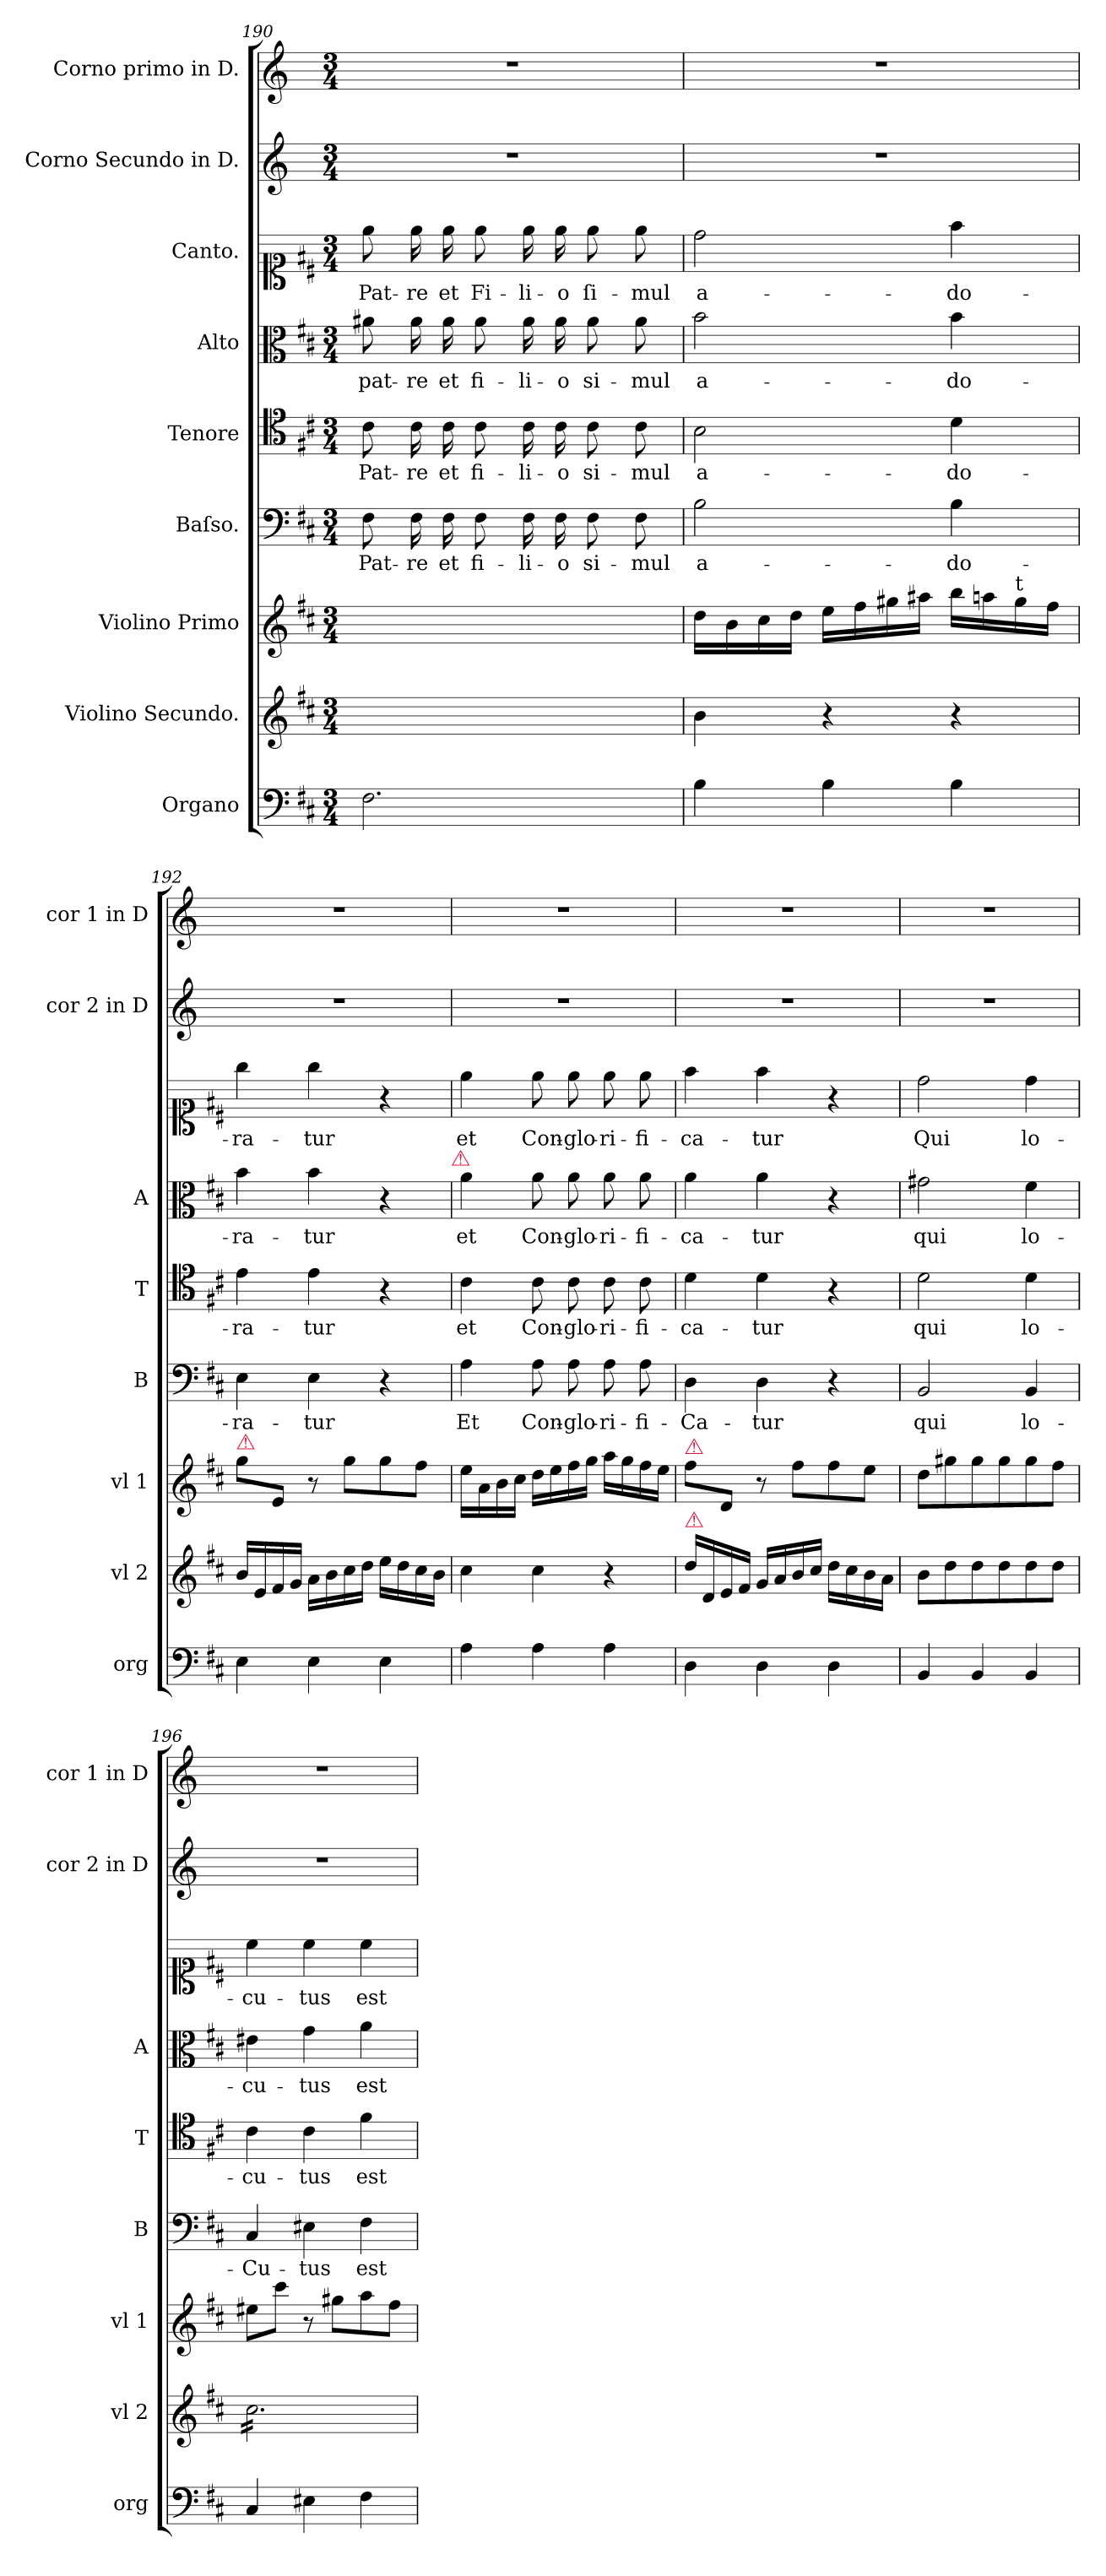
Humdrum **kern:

**kern	**kern	**kern	**kern	**text	**kern	**text	**kern	**text	**kern	**text	**kern	**kern
*part9	*part8	*part7	*part6	*part6	*part5	*part5	*part4	*part4	*part3	*part3	*part2	*part1
*staff9	*staff8	*staff7	*staff6	*staff6	*staff5	*staff5	*staff4	*staff4	*staff3	*staff3	*staff2	*staff1
*I"Organo	*I"Violino Secundo.	*I"Violino Primo	*I"Baſso.	*	*I"Tenore	*	*I"Alto	*	*I"Canto.	*	*I"Corno Secundo in D.	*I"Corno primo in D.
*I'org	*I'vl 2	*I'vl 1	*I'B	*	*I'T	*	*I'A	*	*	*	*I'cor 2 in D	*I'cor 1 in D
*clefF4	*clefG2	*clefG2	*clefF4	*	*clefC4	*	*clefC3	*	*clefC1	*	*clefG2	*clefG2
*	*	*	*	*	*	*	*	*	*	*	*ITrd6c10	*ITrd6c10
*k[f#c#]	*k[f#c#]	*k[f#c#]	*k[f#c#]	*	*k[f#c#]	*	*k[f#c#]	*	*k[f#c#]	*	*k[f#c#]	*k[f#c#]
*M3/4	*M3/4	*M3/4	*M3/4	*	*M3/4	*	*M3/4	*	*M3/4	*	*M3/4	*M3/4
=190	=190	=190	=190	=190	=190	=190	=190	=190	=190	=190	=190	=190
2.F#\	8a#X\yy]	8ee\yy]	8F#\	Pat-	8c#\	Pat-	8a#X\	pat-	8ee\	Pat-	2.r	2.r
.	4a#\yy	4ee\yy	16F#\	-re	16c#\	-re	16a#\	-re	16ee\	-re	.	.
.	.	.	16F#\	et	16c#\	et	16a#\	et	16ee\	et	.	.
.	.	.	8F#\	fi-	8c#\	fi-	8a#\	fi-	8ee\	Fi-	.	.
.	4a#\yy	4ee\yy	16F#\	-li-	16c#\	-li-	16a#\	-li-	16ee\	-li-	.	.
.	.	.	16F#\	-o	16c#\	-o	16a#\	-o	16ee\	-o	.	.
.	.	.	8F#\	si-	8c#\	si-	8a#\	si-	8ee\	ſi-	.	.
.	8a#\yy	8ee\yy	8F#\	-mul	8c#\	-mul	8a#\	-mul	8ee\	-mul	.	.
=191	=191	=191	=191	=191	=191	=191	=191	=191	=191	=191	=191	=191
4B\	4b\	16dd\LL	2B\	a-	2B\	a-	2b\	a-	2dd\	a-	2.r	2.r
.	.	16b\	.	.	.	.	.	.	.	.	.	.
.	.	16cc#\	.	.	.	.	.	.	.	.	.	.
.	.	16dd\JJ	.	.	.	.	.	.	.	.	.	.
4B\	4r	16ee\LL	.	.	.	.	.	.	.	.	.	.
.	.	16ff#\	.	.	.	.	.	.	.	.	.	.
.	.	16gg#X\	.	.	.	.	.	.	.	.	.	.
.	.	16aa#X\JJ	.	.	.	.	.	.	.	.	.	.
4B\	4r	16bb\LL	4B\	-do-	4d\	-do-	4b\	-do-	4ff#\	-do-	.	.
.	.	16aan\	.	.	.	.	.	.	.	.	.	.
!	!	!LO:TX:a:t=t	!	!	!	!	!	!	!	!	!	!
.	.	16gg#\	.	.	.	.	.	.	.	.	.	.
.	.	16ff#\JJ	.	.	.	.	.	.	.	.	.	.
=192	=192	=192	=192	=192	=192	=192	=192	=192	=192	=192	=192	=192
!	!	!LO:TX:a:color=crimson:t=⚠	!	!	!	!	!	!	!	!	!	!
4E\	16b/LL	8gg\L	4E\	-ra-	4e\	-ra-	4b\	-ra-	4gg\	-ra-	2.r	2.r
.	16e/	.	.	.	.	.	.	.	.	.	.	.
.	16f#/	8e/J	.	.	.	.	.	.	.	.	.	.
.	16g/JJ	.	.	.	.	.	.	.	.	.	.	.
4E\	16a\LL	8r	4E\	-tur	4e\	-tur	4b\	-tur	4gg\	-tur	.	.
.	16b\	.	.	.	.	.	.	.	.	.	.	.
.	16cc#\	8gg\L	.	.	.	.	.	.	.	.	.	.
.	16dd\JJ	.	.	.	.	.	.	.	.	.	.	.
4E\	16ee\LL	8gg\	4r	.	4r	.	4r	.	4r	.	.	.
.	16dd\	.	.	.	.	.	.	.	.	.	.	.
.	16cc#\	8ff#\J	.	.	.	.	.	.	.	.	.	.
.	16b\JJ	.	.	.	.	.	.	.	.	.	.	.
!	!	!	!	!	!	!	!LO:TX:a:color=crimson:t=⚠	!	!	!	!	!
=193	=193	=193	=193	=193	=193	=193	=193	=193	=193	=193	=193	=193
4A\	4cc#\	16ee\LL	4A\	Et	4c#\	et	4a\	et	4ee\	et	2.r	2.r
.	.	16a\	.	.	.	.	.	.	.	.	.	.
.	.	16b\	.	.	.	.	.	.	.	.	.	.
.	.	16cc#\JJ	.	.	.	.	.	.	.	.	.	.
4A\	4cc#\	16dd\LL	8A\	Con-	8c#\	Con-	8a\	Con-	8ee\	Con-	.	.
.	.	16ee\	.	.	.	.	.	.	.	.	.	.
.	.	16ff#\	8A\	-glo-	8c#\	-glo-	8a\	-glo-	8ee\	-glo-	.	.
.	.	16gg\JJ	.	.	.	.	.	.	.	.	.	.
4A\	4r	16aa\LL	8A\	-ri-	8c#\	-ri-	8a\	-ri-	8ee\	-ri-	.	.
.	.	16gg\	.	.	.	.	.	.	.	.	.	.
.	.	16ff#\	8A\	-fi-	8c#\	-fi-	8a\	-fi-	8ee\	-fi-	.	.
.	.	16ee\JJ	.	.	.	.	.	.	.	.	.	.
=194	=194	=194	=194	=194	=194	=194	=194	=194	=194	=194	=194	=194
!	!	!LO:TX:a:color=crimson:t=⚠	!	!	!	!	!	!	!	!	!	!
!	!LO:TX:a:color=crimson:t=⚠	!	!	!	!	!	!	!	!	!	!	!
4D\	16dd\LL	8ff#\L	4D\	-Ca-	4d\	-ca-	4a\	-ca-	4ff#\	-ca-	2.r	2.r
.	16d/	.	.	.	.	.	.	.	.	.	.	.
.	16e/	8d/J	.	.	.	.	.	.	.	.	.	.
.	16f#/JJ	.	.	.	.	.	.	.	.	.	.	.
4D\	16g/LL	8r	4D\	-tur	4d\	-tur	4a\	-tur	4ff#\	-tur	.	.
.	16a/	.	.	.	.	.	.	.	.	.	.	.
.	16b/	8ff#\L	.	.	.	.	.	.	.	.	.	.
.	16cc#/JJ	.	.	.	.	.	.	.	.	.	.	.
4D\	16dd\LL	8ff#\	4r	.	4r	.	4r	.	4r	.	.	.
.	16cc#\	.	.	.	.	.	.	.	.	.	.	.
.	16b\	8ee\J	.	.	.	.	.	.	.	.	.	.
.	16a\JJ	.	.	.	.	.	.	.	.	.	.	.
=195	=195	=195	=195	=195	=195	=195	=195	=195	=195	=195	=195	=195
4BB/	8b\L	8dd\L	2BB/	qui	2d\	qui	2g#X\	qui	2dd\	Qui	2.r	2.r
.	8dd\	8gg#X\	.	.	.	.	.	.	.	.	.	.
4BB/	8dd\	8gg#\	.	.	.	.	.	.	.	.	.	.
.	8dd\	8gg#\	.	.	.	.	.	.	.	.	.	.
4BB/	8dd\	8gg#\	4BB/	lo-	4d\	lo-	4f#\	lo-	4dd\	lo-	.	.
.	8dd\J	8ff#\J	.	.	.	.	.	.	.	.	.	.
=196	=196	=196	=196	=196	=196	=196	=196	=196	=196	=196	=196	=196
*	*tremolo	*	*	*	*	*	*	*	*	*	*	*
4C#/	16cc#\LL	8ee#X\L	4C#/	-Cu-	4c#\	-cu-	4e#X\	-cu-	4cc#\	-cu-	2.r	2.r
.	16cc#\	.	.	.	.	.	.	.	.	.	.	.
.	16cc#\	8ccc#\J	.	.	.	.	.	.	.	.	.	.
.	16cc#\	.	.	.	.	.	.	.	.	.	.	.
4E#X\	16cc#\	8r	4E#X\	-tus	4c#\	-tus	4g\	-tus	4cc#\	-tus	.	.
.	16cc#\	.	.	.	.	.	.	.	.	.	.	.
.	16cc#\	8gg#X\L	.	.	.	.	.	.	.	.	.	.
.	16cc#\	.	.	.	.	.	.	.	.	.	.	.
4F#\	16cc#\	8aa\	4F#\	est	4f#\	est	4a\	est	4cc#\	est	.	.
.	16cc#\	.	.	.	.	.	.	.	.	.	.	.
.	16cc#\	8ff#\J	.	.	.	.	.	.	.	.	.	.
.	16cc#\JJ	.	.	.	.	.	.	.	.	.	.	.
*	*Xtremolo	*	*	*	*	*	*	*	*	*	*	*
=	=	=	=	=	=	=	=	=	=	=	=	=
*-	*-	*-	*-	*-	*-	*-	*-	*-	*-	*-	*-	*-
